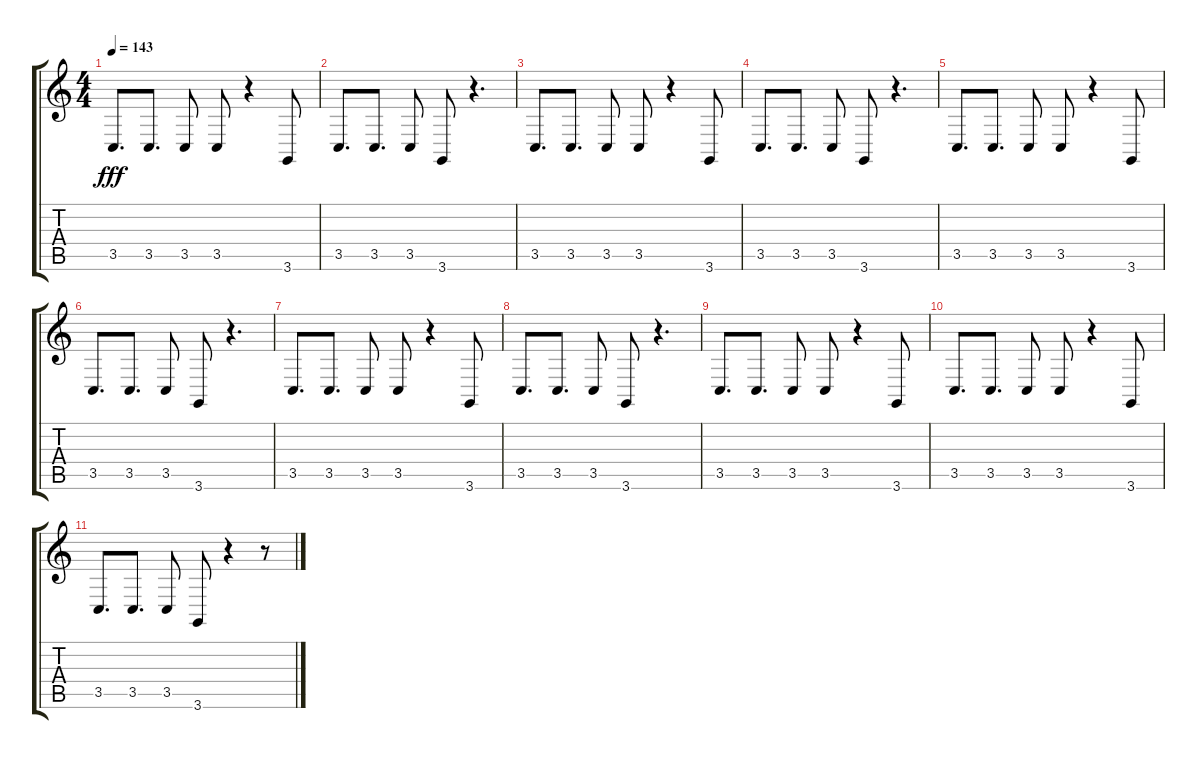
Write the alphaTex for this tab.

\track "" {instrument melodictom}
\staff {score tabs}
\tuning (E4 B3 G3 D3 A2 E2) {hide}
\ts (4 4)
\tempo 143
\clef g2
\ks c
3.5.8{d dy fff} 3.5.8{d} 3.5.8 3.5.8 r.4 3.6.8 |
3.5.8{d} 3.5.8{d} 3.5.8 3.6.8 r.4{d} |
3.5.8{d} 3.5.8{d} 3.5.8 3.5.8 r.4 3.6.8 |
3.5.8{d} 3.5.8{d} 3.5.8 3.6.8 r.4{d} |
3.5.8{d} 3.5.8{d} 3.5.8 3.5.8 r.4 3.6.8 |
3.5.8{d} 3.5.8{d} 3.5.8 3.6.8 r.4{d} |
3.5.8{d} 3.5.8{d} 3.5.8 3.5.8 r.4 3.6.8 |
3.5.8{d} 3.5.8{d} 3.5.8 3.6.8 r.4{d} |
3.5.8{d} 3.5.8{d} 3.5.8 3.5.8 r.4 3.6.8 |
3.5.8{d volume 16 balance 11} 3.5.8{d} 3.5.8 3.5.8 r.4 3.6.8 |
3.5.8{d} 3.5.8{d} 3.5.8 3.6.8 r.4 r.8
